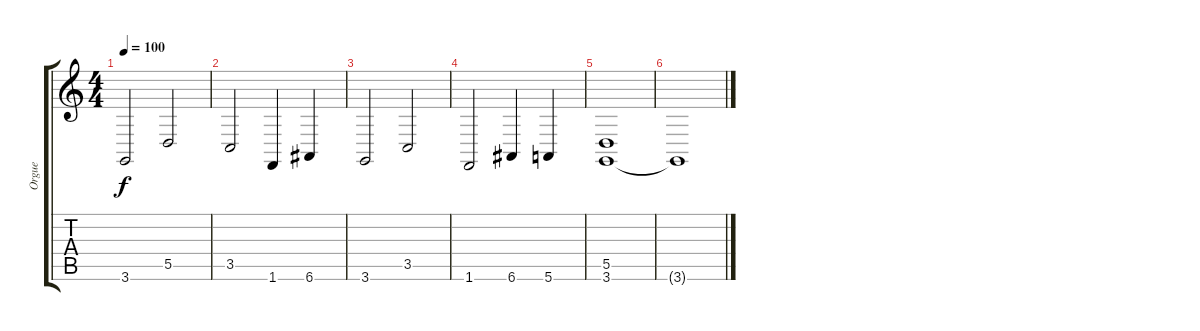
\track ("Orgue" "Orgue") {instrument churchorgan}
\staff {score tabs}
\tuning (E4 B3 G3 D3 A2 E2) {hide}
\ts (4 4)
\tempo 100
\clef g2
\ks c
3.6.2{dy f} 5.5.2 |
3.5.2 1.6.4 6.6.4 |
3.6.2 3.5.2 |
1.6.2 6.6.4 5.6.4 |
(5.5 3.6).1 |
3.6{t}.1
